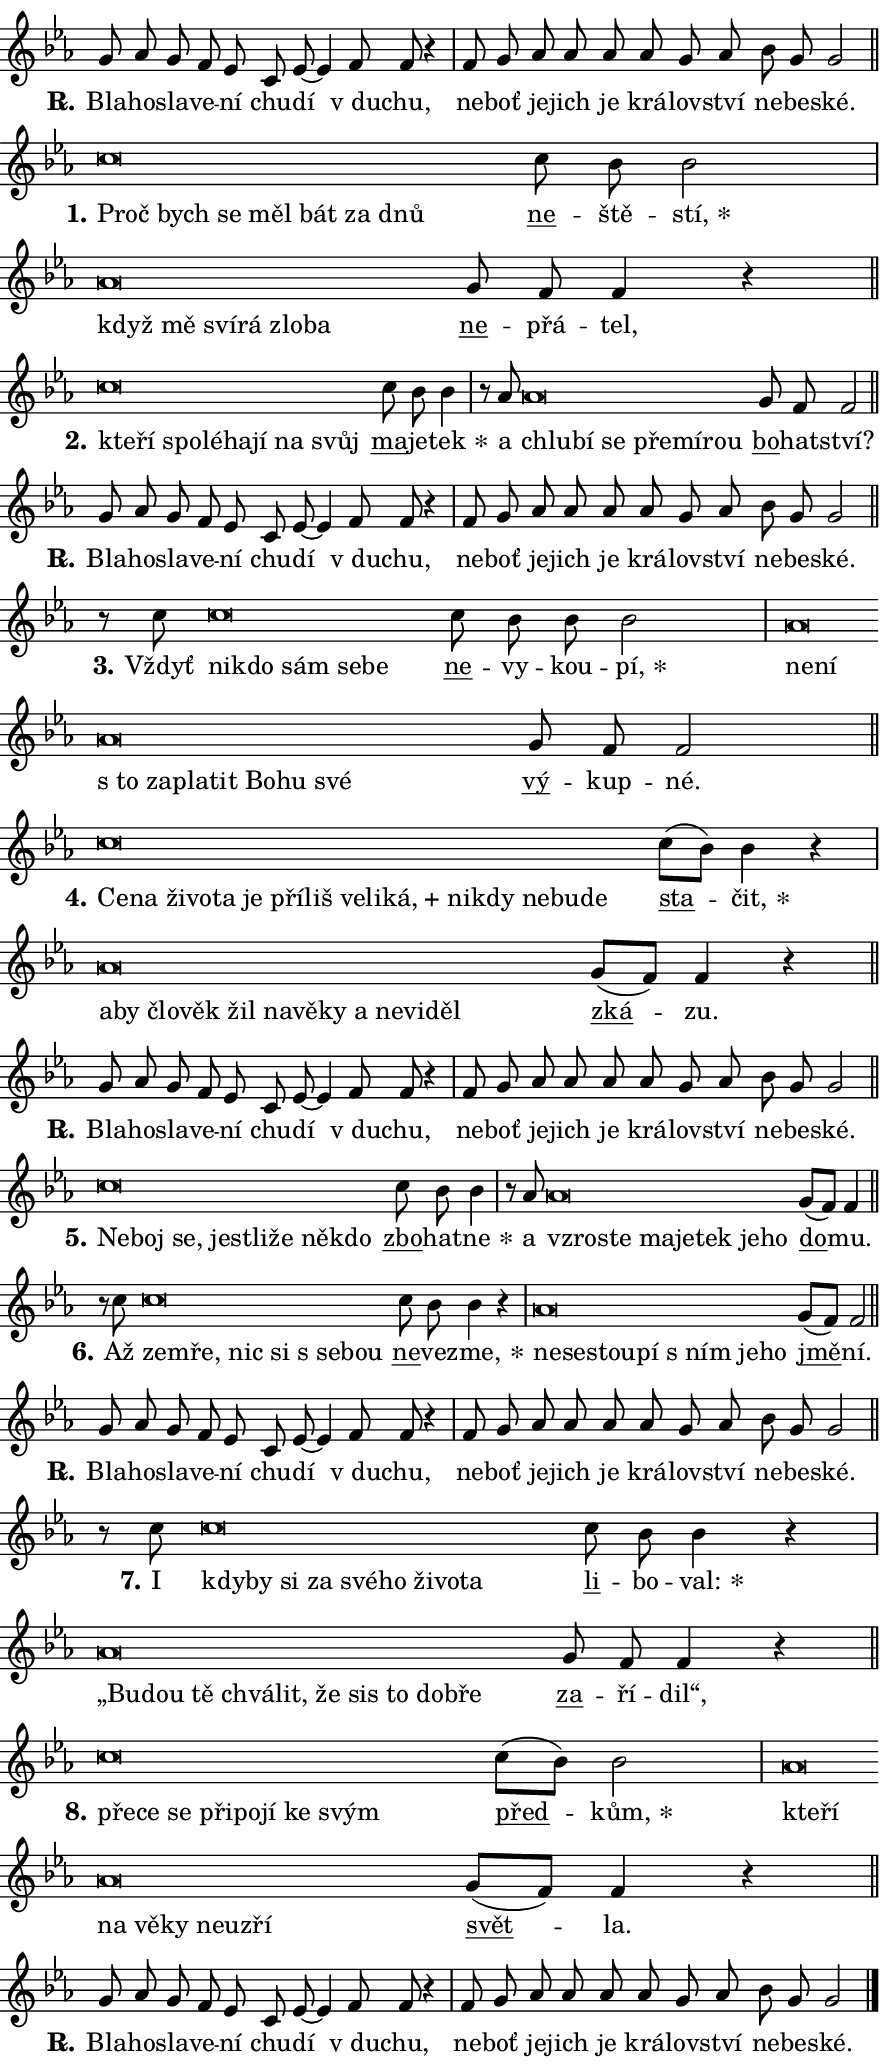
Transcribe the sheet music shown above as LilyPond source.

\version "2.24.0"
\header { tagline = "" }
\paper {
  indent = 0\cm
  top-margin = 0\cm
  right-margin = 0.13\cm % to fit lyric hyphens
  bottom-margin = 0\cm
  left-margin = 0\cm
  paper-width = 15\cm
  page-breaking = #ly:one-page-breaking
  system-system-spacing.basic-distance = #11
  score-system-spacing.basic-distance = #11
  ragged-last = ##f
}


%% Author: Thomas Morley
%% https://lists.gnu.org/archive/html/lilypond-user/2020-05/msg00002.html
#(define (line-position grob)
"Returns position of @var[grob} in current system:
   @code{'start}, if at first time-step
   @code{'end}, if at last time-step
   @code{'middle} otherwise
"
  (let* ((col (ly:item-get-column grob))
         (ln (ly:grob-object col 'left-neighbor))
         (rn (ly:grob-object col 'right-neighbor))
         (col-to-check-left (if (ly:grob? ln) ln col))
         (col-to-check-right (if (ly:grob? rn) rn col))
         (break-dir-left
           (and
             (ly:grob-property col-to-check-left 'non-musical #f)
             (ly:item-break-dir col-to-check-left)))
         (break-dir-right
           (and
             (ly:grob-property col-to-check-right 'non-musical #f)
             (ly:item-break-dir col-to-check-right))))
        (cond ((eqv? 1 break-dir-left) 'start)
              ((eqv? -1 break-dir-right) 'end)
              (else 'middle))))

#(define (tranparent-at-line-position vctor)
  (lambda (grob)
  "Relying on @code{line-position} select the relevant enry from @var{vctor}.
Used to determine transparency,"
    (case (line-position grob)
      ((end) (not (vector-ref vctor 0)))
      ((middle) (not (vector-ref vctor 1)))
      ((start) (not (vector-ref vctor 2))))))

noteHeadBreakVisibility =
#(define-music-function (break-visibility)(vector?)
"Makes @code{NoteHead}s transparent relying on @var{break-visibility}"
#{
  \override NoteHead.transparent =
    #(tranparent-at-line-position break-visibility)
#})

#(define delete-ledgers-for-transparent-note-heads
  (lambda (grob)
    "Reads whether a @code{NoteHead} is transparent.
If so this @code{NoteHead} is removed from @code{'note-heads} from
@var{grob}, which is supposed to be @code{LedgerLineSpanner}.
As a result ledgers are not printed for this @code{NoteHead}"
    (let* ((nhds-array (ly:grob-object grob 'note-heads))
           (nhds-list
             (if (ly:grob-array? nhds-array)
                 (ly:grob-array->list nhds-array)
                 '()))
           ;; Relies on the transparent-property being done before
           ;; Staff.LedgerLineSpanner.after-line-breaking is executed.
           ;; This is fragile ...
           (to-keep
             (remove
               (lambda (nhd)
                 (ly:grob-property nhd 'transparent #f))
               nhds-list)))
      ;; TODO find a better method to iterate over grob-arrays, similiar
      ;; to filter/remove etc for lists
      ;; For now rebuilt from scratch
      (set! (ly:grob-object grob 'note-heads)  '())
      (for-each
        (lambda (nhd)
          (ly:pointer-group-interface::add-grob grob 'note-heads nhd))
        to-keep))))

squashNotes = {
  \override NoteHead.X-extent = #'(-0.2 . 0.2)
  \override NoteHead.Y-extent = #'(-0.75 . 0)
  \override NoteHead.stencil =
    #(lambda (grob)
       (let ((pos (ly:grob-property grob 'staff-position)))
         (begin
           (if (< pos -7) (display "ERROR: Lower brevis then expected\n") (display ""))
           (if (<= pos -6) ly:text-interface::print ly:note-head::print))))
}
unSquashNotes = {
  \revert NoteHead.X-extent
  \revert NoteHead.Y-extent
  \revert NoteHead.stencil
}

hideNotes = \noteHeadBreakVisibility #begin-of-line-visible
unHideNotes = \noteHeadBreakVisibility #all-visible

% work-around for resetting accidentals
% https://lilypond.org/doc/v2.23/Documentation/notation/displaying-rhythms#unmetered-music
cadenzaMeasure = {
  \cadenzaOff
  \partial 1024 s1024
  \cadenzaOn
}

#(define-markup-command (accent layout props text) (markup?)
  "Underline accented syllable"
  (interpret-markup layout props
    #{\markup \override #'(offset . 4.3) \underline { #text }#}))

responsum = \markup \concat {
  "R" \hspace #-1.05 \path #0.1 #'((moveto 0 0.07) (lineto 0.9 0.8)) \hspace #0.05 "."
}

spaceSize = #0.6828661417322834 % exact space size for TeX Gyre Schola

\layout {
  \context {
    \Staff
    \remove "Time_signature_engraver"
    \override LedgerLineSpanner.after-line-breaking = #delete-ledgers-for-transparent-note-heads
  }
  \context {
    \Lyrics {
      \override LyricSpace.minimum-distance = \spaceSize
      \override LyricText.font-name = #"TeX Gyre Schola"
      \override LyricText.font-size = 1
      \override StanzaNumber.font-name = #"TeX Gyre Schola Bold"
      \override StanzaNumber.font-size = 1
    }
  }
  \context {
    \Score 
    \override NoteHead.text =
      #(lambda (grob) 
        (let ((pos (ly:grob-property grob 'staff-position)))
          #{\markup {
            \combine
              \halign #-0.55 \raise #(if (= pos -6) 0 0.5) \override #'(thickness . 2) \draw-line #'(3.2 . 0)
              \musicglyph "noteheads.sM1"
          }#}))
  }
}

% magnetic-lyrics.ily
%
%   written by
%     Jean Abou Samra <jean@abou-samra.fr>
%     Werner Lemberg <wl@gnu.org>
%
%   adapted by
%     Jiri Hon <jiri.hon@gmail.com>
%
% Version 2022-Apr-15

% https://www.mail-archive.com/lilypond-user@gnu.org/msg149350.html

#(define (Left_hyphen_pointer_engraver context)
   "Collect syllable-hyphen-syllable occurrences in lyrics and store
them in properties.  This engraver only looks to the left.  For
example, if the lyrics input is @code{foo -- bar}, it does the
following.

@itemize @bullet
@item
Set the @code{text} property of the @code{LyricHyphen} grob between
@q{foo} and @q{bar} to @code{foo}.

@item
Set the @code{left-hyphen} property of the @code{LyricText} grob with
text @q{foo} to the @code{LyricHyphen} grob between @q{foo} and
@q{bar}.
@end itemize

Use this auxiliary engraver in combination with the
@code{lyric-@/text::@/apply-@/magnetic-@/offset!} hook."
   (let ((hyphen #f)
         (text #f))
     (make-engraver
      (acknowledgers
       ((lyric-syllable-interface engraver grob source-engraver)
        (set! text grob)))
      (end-acknowledgers
       ((lyric-hyphen-interface engraver grob source-engraver)
        ;(when (not (grob::has-interface grob 'lyric-space-interface))
          (set! hyphen grob)));)
      ((stop-translation-timestep engraver)
       (when (and text hyphen)
         (ly:grob-set-object! text 'left-hyphen hyphen))
       (set! text #f)
       (set! hyphen #f)))))

#(define (lyric-text::apply-magnetic-offset! grob)
   "If the space between two syllables is less than the value in
property @code{LyricText@/.details@/.squash-threshold}, move the right
syllable to the left so that it gets concatenated with the left
syllable.

Use this function as a hook for
@code{LyricText@/.after-@/line-@/breaking} if the
@code{Left_@/hyphen_@/pointer_@/engraver} is active."
   (let ((hyphen (ly:grob-object grob 'left-hyphen #f)))
     (when hyphen
       (let ((left-text (ly:spanner-bound hyphen LEFT)))
         (when (grob::has-interface left-text 'lyric-syllable-interface)
           (let* ((common (ly:grob-common-refpoint grob left-text X))
                  (this-x-ext (ly:grob-extent grob common X))
                  (left-x-ext
                   (begin
                     ;; Trigger magnetism for left-text.
                     (ly:grob-property left-text 'after-line-breaking)
                     (ly:grob-extent left-text common X)))
                  ;; `delta` is the gap width between two syllables.
                  (delta (- (interval-start this-x-ext)
                            (interval-end left-x-ext)))
                  (details (ly:grob-property grob 'details))
                  (threshold (assoc-get 'squash-threshold details 0.2)))
             (when (< delta threshold)
               (let* (;; We have to manipulate the input text so that
                      ;; ligatures crossing syllable boundaries are not
                      ;; disabled.  For languages based on the Latin
                      ;; script this is essentially a beautification.
                      ;; However, for non-Western scripts it can be a
                      ;; necessity.
                      (lt (ly:grob-property left-text 'text))
                      (rt (ly:grob-property grob 'text))
                      (is-space (grob::has-interface hyphen 'lyric-space-interface))
                      (space (if is-space " " ""))
                      (extra-delta (if is-space spaceSize 0))
                      ;; Append new syllable.
                      (ltrt-space (if (and (string? lt) (string? rt))
                                (string-append lt space rt)
                                (make-concat-markup (list lt space rt))))
                      ;; Right-align `ltrt` to the right side.
                      (ltrt-space-markup (grob-interpret-markup
                               grob
                               (make-translate-markup
                                (cons (interval-length this-x-ext) 0)
                                (make-right-align-markup ltrt-space)))))
                 (begin
                   ;; Don't print `left-text`.
                   (ly:grob-set-property! left-text 'stencil #f)
                   ;; Set text and stencil (which holds all collected
                   ;; syllables so far) and shift it to the left.
                   (ly:grob-set-property! grob 'text ltrt-space)
                   (ly:grob-set-property! grob 'stencil ltrt-space-markup)
                   (ly:grob-translate-axis! grob (- (- delta extra-delta)) X))))))))))


#(define (lyric-hyphen::displace-bounds-first grob)
   ;; Make very sure this callback isn't triggered too early.
   (let ((left (ly:spanner-bound grob LEFT))
         (right (ly:spanner-bound grob RIGHT)))
     (ly:grob-property left 'after-line-breaking)
     (ly:grob-property right 'after-line-breaking)
     (ly:lyric-hyphen::print grob)))

squashThreshold = #0.4

\layout {
  \context {
    \Lyrics
    \consists #Left_hyphen_pointer_engraver
    \override LyricText.after-line-breaking =
      #lyric-text::apply-magnetic-offset!
    \override LyricHyphen.stencil = #lyric-hyphen::displace-bounds-first
    \override LyricText.details.squash-threshold = \squashThreshold
    \override LyricHyphen.minimum-distance = 0
    \override LyricHyphen.minimum-length = \squashThreshold
  }
}

squashText = \override LyricText.details.squash-threshold = 9999
unSquashText = \override LyricText.details.squash-threshold = \squashThreshold

leftText = \override LyricText.self-alignment-X = #LEFT
unLeftText = \revert LyricText.self-alignment-X

starOffset = #(lambda (grob) 
                (let ((x_offset (ly:self-alignment-interface::aligned-on-x-parent grob)))
                  (if (= x_offset 0) 0 (+ x_offset 1.2))))

star = #(define-music-function (syllable)(string?)
"Append star separator at the end of a syllable"
#{
  \once \override LyricText.X-offset = #starOffset
  \lyricmode { \markup {
    #syllable
    \override #'((font-name . "TeX Gyre Schola Bold")) \hspace #0.2 \lower #0.65 \larger "*"
  } }
#})

starAccent = #(define-music-function (syllable)(string?)
"Append star separator at the end of a syllable and make accent"
#{
  \once \override LyricText.X-offset = #starOffset
  \lyricmode { \markup {
    \accent #syllable
    \override #'((font-name . "TeX Gyre Schola Bold")) \hspace #0.2 \lower #0.65 \larger "*"
  } }
#})

breath = #(define-music-function (syllable)(string?)
"Append breathing indicator at the end of a syllable"
#{
  \lyricmode { \markup { #syllable "+" } }
#})

optionalBreath = #(define-music-function (syllable)(string?)
"Append optional breathing indicator at the end of a syllable"
#{
  \lyricmode { \markup { #syllable "(+)" } }
#})


\score {
    <<
        \new Voice = "melody" { \cadenzaOn \key es \major \relative { g'8 as g f es \bar "" c es~ es4 \bar "" f8 f r4 \cadenzaMeasure \bar "|" f8 g \bar "" as as as \bar "" as g as \bar "" bes g g2 \cadenzaMeasure \bar "||" \break } }
        \new Lyrics \lyricsto "melody" { \lyricmode { \set stanza = \responsum
Bla -- ho -- sla -- ve -- ní chu -- dí "v du" -- chu, ne -- boť je -- jich je krá -- lov -- ství ne -- be -- ské. } }
    >>
    \layout {}
}

\score {
    <<
        \new Voice = "melody" { \cadenzaOn \key es \major \relative { \squashNotes c''\breve*1/16 \hideNotes \breve*1/16 \bar "" \breve*1/16 \bar "" \breve*1/16 \bar "" \breve*1/16 \bar "" \breve*1/16 \breve*1/16 \bar "" \unHideNotes \unSquashNotes \bar "" c8 bes bes2 \cadenzaMeasure \bar "|" \squashNotes as\breve*1/16 \hideNotes \breve*1/16 \bar "" \breve*1/16 \bar "" \breve*1/16 \bar "" \breve*1/16 \breve*1/16 \bar "" \unHideNotes \unSquashNotes \bar "" g8 f f4 r \cadenzaMeasure \bar "||" \break } }
        \new Lyrics \lyricsto "melody" { \lyricmode { \set stanza = "1."
\leftText Proč \squashText bych se měl bát za dnů \unLeftText \unSquashText \markup \accent ne -- ště -- \star stí, \leftText když \squashText mě sví -- rá zlo -- ba \unLeftText \unSquashText \markup \accent ne -- přá -- tel, } }
    >>
    \layout {}
}

\score {
    <<
        \new Voice = "melody" { \cadenzaOn \key es \major \relative { \squashNotes c''\breve*1/16 \hideNotes \breve*1/16 \bar "" \breve*1/16 \bar "" \breve*1/16 \bar "" \breve*1/16 \bar "" \breve*1/16 \bar "" \breve*1/16 \breve*1/16 \bar "" \unHideNotes \unSquashNotes \bar "" c8 bes bes4 \cadenzaMeasure \bar "|" r8 as8 \squashNotes as\breve*1/16 \hideNotes \breve*1/16 \bar "" \breve*1/16 \bar "" \breve*1/16 \bar "" \breve*1/16 \breve*1/16 \bar "" \unHideNotes \unSquashNotes \bar "" g8 f f2 \cadenzaMeasure \bar "||" \break } }
        \new Lyrics \lyricsto "melody" { \lyricmode { \set stanza = "2."
\leftText kte -- \squashText ří spo -- lé -- ha -- jí na svůj \unLeftText \unSquashText \markup \accent ma -- je -- \star tek a \leftText chlu -- \squashText bí se pře -- mí -- rou \unLeftText \unSquashText \markup \accent bo -- hat -- ství? } }
    >>
    \layout {}
}

\score {
    <<
        \new Voice = "melody" { \cadenzaOn \key es \major \relative { g'8 as g f es \bar "" c es~ es4 \bar "" f8 f r4 \cadenzaMeasure \bar "|" f8 g \bar "" as as as \bar "" as g as \bar "" bes g g2 \cadenzaMeasure \bar "||" \break } }
        \new Lyrics \lyricsto "melody" { \lyricmode { \set stanza = \responsum
Bla -- ho -- sla -- ve -- ní chu -- dí "v du" -- chu, ne -- boť je -- jich je krá -- lov -- ství ne -- be -- ské. } }
    >>
    \layout {}
}

\score {
    <<
        \new Voice = "melody" { \cadenzaOn \key es \major \relative { r8 c''8 \squashNotes c\breve*1/16 \hideNotes \breve*1/16 \bar "" \breve*1/16 \bar "" \breve*1/16 \breve*1/16 \bar "" \unHideNotes \unSquashNotes \bar "" c8 bes bes bes2 \cadenzaMeasure \bar "|" \squashNotes as\breve*1/16 \hideNotes \breve*1/16 \bar "" \breve*1/16 \bar "" \breve*1/16 \bar "" \breve*1/16 \bar "" \breve*1/16 \bar "" \breve*1/16 \bar "" \breve*1/16 \breve*1/16 \bar "" \unHideNotes \unSquashNotes \bar "" g8 f f2 \cadenzaMeasure \bar "||" \break } }
        \new Lyrics \lyricsto "melody" { \lyricmode { \set stanza = "3."
Vždyť \leftText ni -- \squashText kdo sám se -- be \unLeftText \unSquashText \markup \accent ne -- vy -- kou -- \star pí, \leftText ne -- \squashText ní "s to" za -- pla -- tit Bo -- hu své \unLeftText \unSquashText \markup \accent vý -- kup -- né. } }
    >>
    \layout {}
}

\score {
    <<
        \new Voice = "melody" { \cadenzaOn \key es \major \relative { \squashNotes c''\breve*1/16 \hideNotes \breve*1/16 \bar "" \breve*1/16 \bar "" \breve*1/16 \bar "" \breve*1/16 \bar "" \breve*1/16 \bar "" \breve*1/16 \bar "" \breve*1/16 \bar "" \breve*1/16 \bar "" \breve*1/16 \bar "" \breve*1/16 \bar "" \breve*1/16 \bar "" \breve*1/16 \bar "" \breve*1/16 \bar "" \breve*1/16 \breve*1/16 \bar "" \unHideNotes \unSquashNotes \bar "" c8[( bes)] bes4 r \cadenzaMeasure \bar "|" \squashNotes as\breve*1/16 \hideNotes \breve*1/16 \bar "" \breve*1/16 \bar "" \breve*1/16 \bar "" \breve*1/16 \bar "" \breve*1/16 \bar "" \breve*1/16 \bar "" \breve*1/16 \bar "" \breve*1/16 \bar "" \breve*1/16 \bar "" \breve*1/16 \breve*1/16 \bar "" \unHideNotes \unSquashNotes \bar "" g8[( f)] f4 r \cadenzaMeasure \bar "||" \break } }
        \new Lyrics \lyricsto "melody" { \lyricmode { \set stanza = "4."
\leftText Ce -- \squashText na ži -- vo -- ta je pří -- liš ve -- li -- \breath "ká," ni -- kdy ne -- bu -- de \unLeftText \unSquashText \markup \accent sta -- \star čit, \leftText a -- \squashText by člo -- věk žil na -- vě -- ky a ne -- vi -- děl \unLeftText \unSquashText \markup \accent zká -- zu. } }
    >>
    \layout {}
}

\score {
    <<
        \new Voice = "melody" { \cadenzaOn \key es \major \relative { g'8 as g f es \bar "" c es~ es4 \bar "" f8 f r4 \cadenzaMeasure \bar "|" f8 g \bar "" as as as \bar "" as g as \bar "" bes g g2 \cadenzaMeasure \bar "||" \break } }
        \new Lyrics \lyricsto "melody" { \lyricmode { \set stanza = \responsum
Bla -- ho -- sla -- ve -- ní chu -- dí "v du" -- chu, ne -- boť je -- jich je krá -- lov -- ství ne -- be -- ské. } }
    >>
    \layout {}
}

\score {
    <<
        \new Voice = "melody" { \cadenzaOn \key es \major \relative { \squashNotes c''\breve*1/16 \hideNotes \breve*1/16 \bar "" \breve*1/16 \bar "" \breve*1/16 \bar "" \breve*1/16 \bar "" \breve*1/16 \bar "" \breve*1/16 \breve*1/16 \bar "" \unHideNotes \unSquashNotes \bar "" c8 bes bes4 \cadenzaMeasure \bar "|" r8 as8 \squashNotes as\breve*1/16 \hideNotes \breve*1/16 \bar "" \breve*1/16 \bar "" \breve*1/16 \bar "" \breve*1/16 \bar "" \breve*1/16 \breve*1/16 \bar "" \unHideNotes \unSquashNotes \bar "" g8[( f)] f4 \cadenzaMeasure \bar "||" \break } }
        \new Lyrics \lyricsto "melody" { \lyricmode { \set stanza = "5."
\leftText Ne -- \squashText boj se, je -- stli -- že ně -- kdo \unLeftText \unSquashText \markup \accent zbo -- hat -- \star ne a \leftText vzro -- \squashText ste ma -- je -- tek je -- ho \unLeftText \unSquashText \markup \accent do -- mu. } }
    >>
    \layout {}
}

\score {
    <<
        \new Voice = "melody" { \cadenzaOn \key es \major \relative { r8 c''8 \squashNotes c\breve*1/16 \hideNotes \breve*1/16 \bar "" \breve*1/16 \bar "" \breve*1/16 \bar "" \breve*1/16 \breve*1/16 \bar "" \unHideNotes \unSquashNotes \bar "" c8 bes bes4 r \cadenzaMeasure \bar "|" \squashNotes as\breve*1/16 \hideNotes \breve*1/16 \bar "" \breve*1/16 \bar "" \breve*1/16 \bar "" \breve*1/16 \bar "" \breve*1/16 \breve*1/16 \bar "" \unHideNotes \unSquashNotes \bar "" g8[( f)] f2 \cadenzaMeasure \bar "||" \break } }
        \new Lyrics \lyricsto "melody" { \lyricmode { \set stanza = "6."
Až \leftText ze -- \squashText mře, nic si "s se" -- bou \unLeftText \unSquashText \markup \accent ne -- ve -- \star zme, \leftText ne -- \squashText se -- stou -- pí "s ním" je -- ho \unLeftText \unSquashText \markup \accent jmě -- ní. } }
    >>
    \layout {}
}

\score {
    <<
        \new Voice = "melody" { \cadenzaOn \key es \major \relative { g'8 as g f es \bar "" c es~ es4 \bar "" f8 f r4 \cadenzaMeasure \bar "|" f8 g \bar "" as as as \bar "" as g as \bar "" bes g g2 \cadenzaMeasure \bar "||" \break } }
        \new Lyrics \lyricsto "melody" { \lyricmode { \set stanza = \responsum
Bla -- ho -- sla -- ve -- ní chu -- dí "v du" -- chu, ne -- boť je -- jich je krá -- lov -- ství ne -- be -- ské. } }
    >>
    \layout {}
}

\score {
    <<
        \new Voice = "melody" { \cadenzaOn \key es \major \relative { r8 c''8 \squashNotes c\breve*1/16 \hideNotes \breve*1/16 \bar "" \breve*1/16 \bar "" \breve*1/16 \bar "" \breve*1/16 \bar "" \breve*1/16 \bar "" \breve*1/16 \bar "" \breve*1/16 \breve*1/16 \bar "" \unHideNotes \unSquashNotes \bar "" c8 bes bes4 r \cadenzaMeasure \bar "|" \squashNotes as\breve*1/16 \hideNotes \breve*1/16 \bar "" \breve*1/16 \bar "" \breve*1/16 \bar "" \breve*1/16 \bar "" \breve*1/16 \bar "" \breve*1/16 \bar "" \breve*1/16 \bar "" \breve*1/16 \breve*1/16 \bar "" \unHideNotes \unSquashNotes \bar "" g8 f f4 r \cadenzaMeasure \bar "||" \break } }
        \new Lyrics \lyricsto "melody" { \lyricmode { \set stanza = "7."
I \leftText kdy -- \squashText by si za své -- ho ži -- vo -- ta \unLeftText \unSquashText \markup \accent li -- bo -- \star val: \leftText „Bu -- \squashText dou tě chvá -- lit, že sis to dob -- ře \unLeftText \unSquashText \markup \accent za -- ří -- dil“, } }
    >>
    \layout {}
}

\score {
    <<
        \new Voice = "melody" { \cadenzaOn \key es \major \relative { \squashNotes c''\breve*1/16 \hideNotes \breve*1/16 \bar "" \breve*1/16 \bar "" \breve*1/16 \bar "" \breve*1/16 \bar "" \breve*1/16 \bar "" \breve*1/16 \breve*1/16 \bar "" \unHideNotes \unSquashNotes \bar "" c8[( bes)] bes2 \cadenzaMeasure \bar "|" \squashNotes as\breve*1/16 \hideNotes \breve*1/16 \bar "" \breve*1/16 \bar "" \breve*1/16 \bar "" \breve*1/16 \bar "" \breve*1/16 \bar "" \breve*1/16 \breve*1/16 \bar "" \unHideNotes \unSquashNotes \bar "" g8[( f)] f4 r \cadenzaMeasure \bar "||" \break } }
        \new Lyrics \lyricsto "melody" { \lyricmode { \set stanza = "8."
\leftText pře -- \squashText ce se při -- po -- jí ke svým \unLeftText \unSquashText \markup \accent před -- \star kům, \leftText kte -- \squashText ří na vě -- ky ne -- u -- zří \unLeftText \unSquashText \markup \accent svět -- la. } }
    >>
    \layout {}
}

\score {
    <<
        \new Voice = "melody" { \cadenzaOn \key es \major \relative { g'8 as g f es \bar "" c es~ es4 \bar "" f8 f r4 \cadenzaMeasure \bar "|" f8 g \bar "" as as as \bar "" as g as \bar "" bes g g2 \cadenzaMeasure \bar "||" \break } \bar "|." }
        \new Lyrics \lyricsto "melody" { \lyricmode { \set stanza = \responsum
Bla -- ho -- sla -- ve -- ní chu -- dí "v du" -- chu, ne -- boť je -- jich je krá -- lov -- ství ne -- be -- ské. } }
    >>
    \layout {}
}
